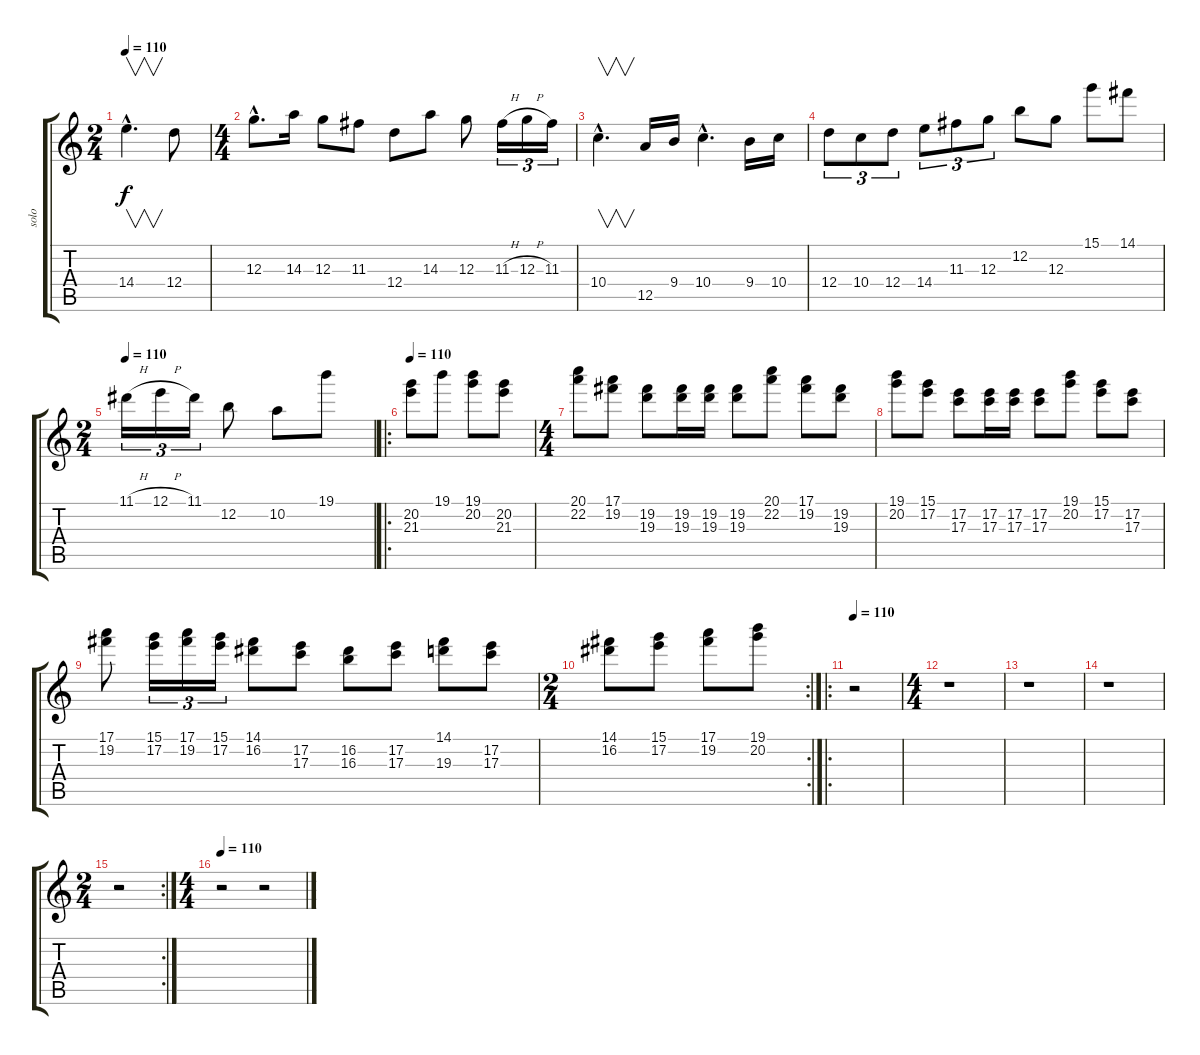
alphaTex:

\track ("solo" "solo") {instrument overdrivenguitar}
\staff {score tabs}
\tuning (E4 B3 G3 D3 A2 E2) {hide}
\ts (2 4)
\tempo 110
\clef g2
\ks c
14.4{hac}.4{v d dy f} 12.4.8 |
\ts (4 4)
12.3{hac}.8{d} 14.3.16 12.3.8 11.3.8 12.4.8 14.3.8 12.3.8 11.3{h}.16{tu (3 2)} 12.3{h}.16{tu (3 2)} 11.3.16{tu (3 2)} |
10.4{hac}.4{v d} 12.5.16 9.4.16 10.4{hac}.4{d} 9.4.16 10.4.16 |
12.4.8{tu (3 2)} 10.4.8{tu (3 2)} 12.4.8{tu (3 2)} 14.4.8{tu (3 2)} 11.3.8{tu (3 2)} 12.3.8{tu (3 2)} 12.2.8 12.3.8 15.1.8 14.1.8 |
\ts (2 4)
\tempo 110
11.1{h}.16{tu (3 2)} 12.1{h}.16{tu (3 2)} 11.1.16{tu (3 2)} 12.2.8 10.2.8 19.1.8 |
\ro
\tempo 110
(20.2 21.3).8 19.1.8 (19.1 20.2).8 (20.2 21.3).8 |
\ts (4 4)
(20.1 22.2).8 (17.1 19.2).8 (19.2 19.3).8 (19.2 19.3).16 (19.2 19.3).16 (19.2 19.3).8 (20.1 22.2).8 (17.1 19.2).8 (19.2 19.3).8 |
(19.1 20.2).8 (15.1 17.2).8 (17.2 17.3).8 (17.2 17.3).16 (17.2 17.3).16 (17.2 17.3).8 (19.1 20.2).8 (15.1 17.2).8 (17.2 17.3).8 |
(17.1 19.2).8 (15.1 17.2).16{tu (3 2)} (17.1 19.2).16{tu (3 2)} (15.1 17.2).16{tu (3 2)} (14.1 16.2).8 (17.2 17.3).8 (16.2 16.3).8 (17.2 17.3).8 (14.1 19.3).8 (17.2 17.3).8 |
\rc 2
\ts (2 4)
(14.1 16.2).8 (15.1 17.2).8 (17.1 19.2).8 (19.1 20.2).8 |
\ro
\tempo 110
r.2 |
\ts (4 4)
r.1 |
r.1 |
r.1 |
\rc 2
\ts (2 4)
r.2 |
\ts (4 4)
\tempo 110
r.2 r.2
